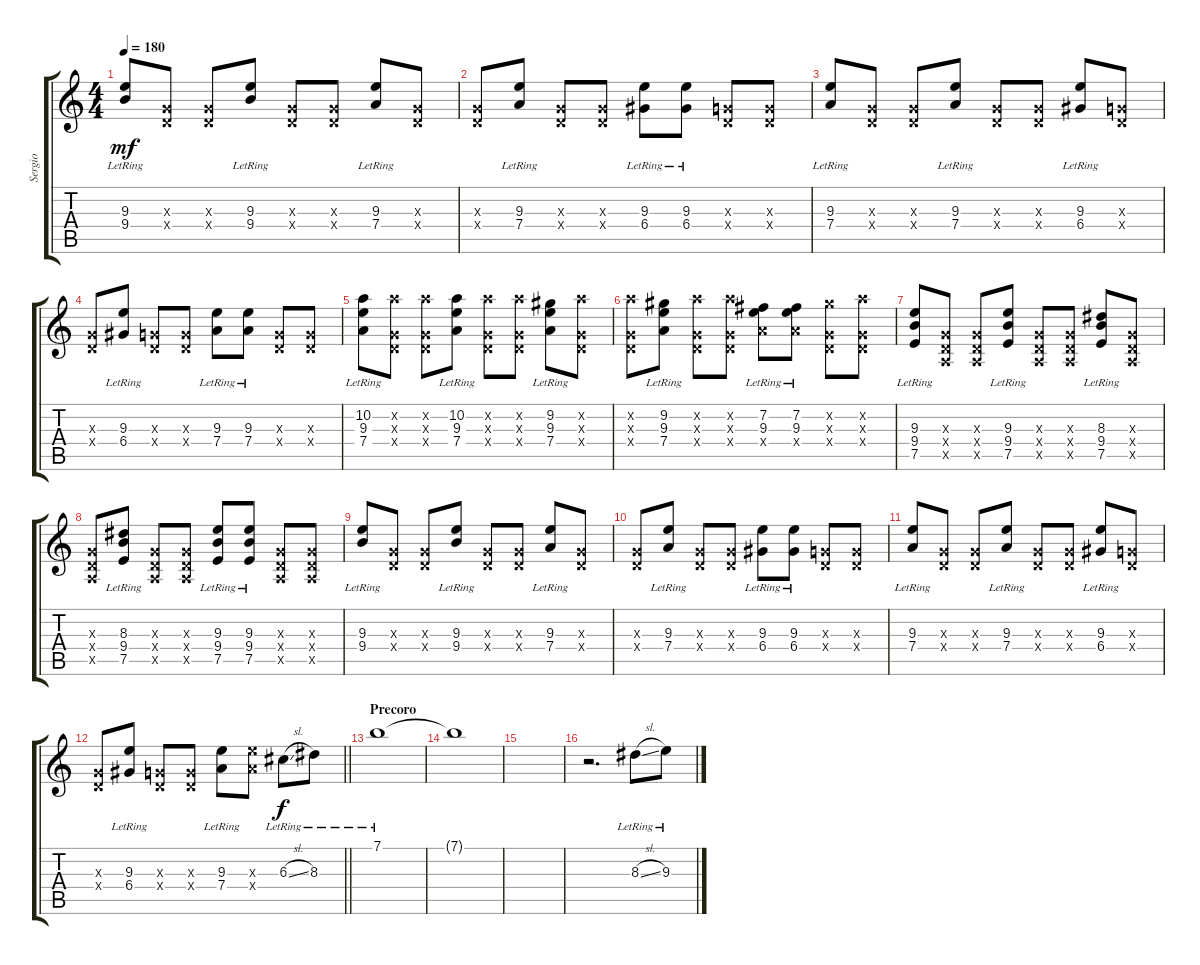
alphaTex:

\track ("Sergio" "Sergio") {instrument acousticguitarsteel}
\staff {score tabs}
\tuning (E4 B3 G3 D3 A2 E2) {hide}
\ts (4 4)
\tempo 180
\clef g2
\ks c
(9.3{lr} 9.4{lr}).8{dy mf} (0.3{x} 0.4{x}).8 (0.3{x} 0.4{x}).8 (9.3{lr} 9.4{lr}).8 (0.3{x} 0.4{x}).8 (0.3{x} 0.4{x}).8 (9.3{lr} 7.4{lr}).8 (0.3{x} 0.4{x}).8 |
(0.3{x} 0.4{x}).8 (9.3{lr} 7.4{lr}).8 (0.3{x} 0.4{x}).8 (0.3{x} 0.4{x}).8 (9.3{lr} 6.4{lr}).8 (9.3{lr} 6.4{lr}).8 (0.3{x} 0.4{x}).8 (0.3{x} 0.4{x}).8 |
(9.3{lr} 7.4{lr}).8 (0.3{x} 0.4{x}).8 (0.3{x} 0.4{x}).8 (9.3{lr} 7.4{lr}).8 (0.3{x} 0.4{x}).8 (0.3{x} 0.4{x}).8 (9.3{lr} 6.4{lr}).8 (0.3{x} 0.4{x}).8 |
(0.3{x} 0.4{x}).8 (9.3{lr} 6.4{lr}).8 (0.3{x} 0.4{x}).8 (0.3{x} 0.4{x}).8 (9.3{lr} 7.4{lr}).8 (9.3{lr} 7.4{lr}).8 (0.3{x} 0.4{x}).8 (0.3{x} 0.4{x}).8 |
(10.2{lr} 9.3{lr} 7.4{lr}).8 (10.2{x} 0.3{x} 0.4{x}).8 (10.2{x} 0.3{x} 0.4{x}).8 (10.2{lr} 9.3{lr} 7.4{lr}).8 (10.2{x} 0.3{x} 0.4{x}).8 (10.2{x} 0.3{x} 0.4{x}).8 (9.2{lr} 9.3{lr} 7.4{lr}).8 (10.2{x} 0.3{x} 0.4{x}).8 |
(10.2{x} 0.3{x} 0.4{x}).8 (9.2{lr} 9.3{lr} 7.4{lr}).8 (10.2{x} 0.3{x} 0.4{x}).8 (10.2{x} 0.3{x} 0.4{x}).8 (7.2{lr} 9.3{lr} 7.4{x}).8 (7.2{lr} 9.3{lr} 7.4{x}).8 (9.2{x} 0.3{x} 0.4{x}).8 (10.2{x} 0.3{x} 0.4{x}).8 |
(9.3{lr} 9.4{lr} 7.5{lr}).8 (0.3{x} 0.4{x} 0.5{x}).8 (0.3{x} 0.4{x} 0.5{x}).8 (9.3{lr} 9.4{lr} 7.5{lr}).8 (0.3{x} 0.4{x} 0.5{x}).8 (0.3{x} 0.4{x} 0.5{x}).8 (8.3{lr} 9.4{lr} 7.5{lr}).8 (0.3{x} 0.4{x} 0.5{x}).8 |
(0.3{x} 0.4{x} 0.5{x}).8 (8.3{lr} 9.4{lr} 7.5{lr}).8 (0.3{x} 0.4{x} 0.5{x}).8 (0.3{x} 0.4{x} 0.5{x}).8 (9.3{lr} 9.4{lr} 7.5{lr}).8 (9.3{lr} 9.4{lr} 7.5{lr}).8 (0.3{x} 0.4{x} 0.5{x}).8 (0.3{x} 0.4{x} 0.5{x}).8 |
(9.3{lr} 9.4{lr}).8 (0.3{x} 0.4{x}).8 (0.3{x} 0.4{x}).8 (9.3{lr} 9.4{lr}).8 (0.3{x} 0.4{x}).8 (0.3{x} 0.4{x}).8 (9.3{lr} 7.4{lr}).8 (0.3{x} 0.4{x}).8 |
(0.3{x} 0.4{x}).8 (9.3{lr} 7.4{lr}).8 (0.3{x} 0.4{x}).8 (0.3{x} 0.4{x}).8 (9.3{lr} 6.4{lr}).8 (9.3{lr} 6.4{lr}).8 (0.3{x} 0.4{x}).8 (0.3{x} 0.4{x}).8 |
(9.3{lr} 7.4{lr}).8 (0.3{x} 0.4{x}).8 (0.3{x} 0.4{x}).8 (9.3{lr} 7.4{lr}).8 (0.3{x} 0.4{x}).8 (0.3{x} 0.4{x}).8 (9.3{lr} 6.4{lr}).8 (0.3{x} 0.4{x}).8 |
\barLineRight lightlight
(0.3{x} 0.4{x}).8 (9.3{lr} 6.4{lr}).8 (0.3{x} 0.4{x}).8 (0.3{x} 0.4{x}).8 (9.3{lr} 7.4{lr}).8 (9.3{x} 7.4{x}).8 6.3{sl lr}.8{dy f} 8.3{lr}.8 |
\section ("" "Precoro")
7.1{lr}.1 |
7.1{t}.1 |
|
r.2{d} 8.3{sl lr}.8 9.3{lr}.8
